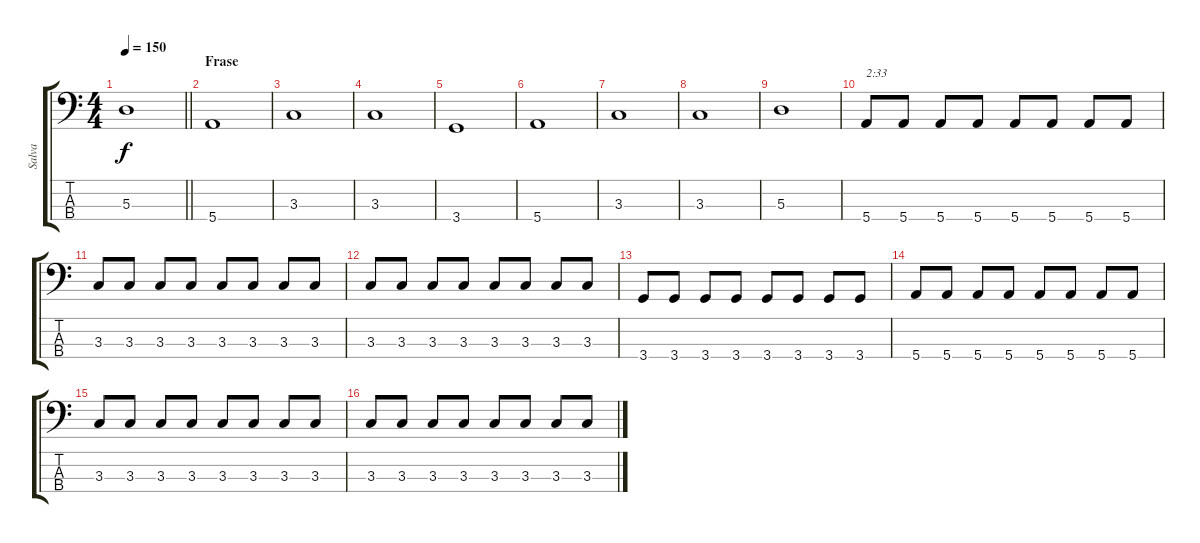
\track ("Salva" "Salva") {instrument electricbassfinger}
\staff {score tabs}
\tuning (G2 D2 A1 E1) {hide}
\ts (4 4)
\tempo 150
\clef f4
\barLineRight lightlight
\ks c
5.3.1{dy f} |
\section ("" "Frase")
5.4.1 |
3.3.1 |
3.3.1 |
3.4.1 |
5.4.1 |
3.3.1 |
3.3.1 |
5.3.1 |
5.4.8{txt "2:33"} 5.4.8 5.4.8 5.4.8 5.4.8 5.4.8 5.4.8 5.4.8 |
3.3.8 3.3.8 3.3.8 3.3.8 3.3.8 3.3.8 3.3.8 3.3.8 |
3.3.8 3.3.8 3.3.8 3.3.8 3.3.8 3.3.8 3.3.8 3.3.8 |
3.4.8 3.4.8 3.4.8 3.4.8 3.4.8 3.4.8 3.4.8 3.4.8 |
5.4.8 5.4.8 5.4.8 5.4.8 5.4.8 5.4.8 5.4.8 5.4.8 |
3.3.8 3.3.8 3.3.8 3.3.8 3.3.8 3.3.8 3.3.8 3.3.8 |
3.3.8 3.3.8 3.3.8 3.3.8 3.3.8 3.3.8 3.3.8 3.3.8
